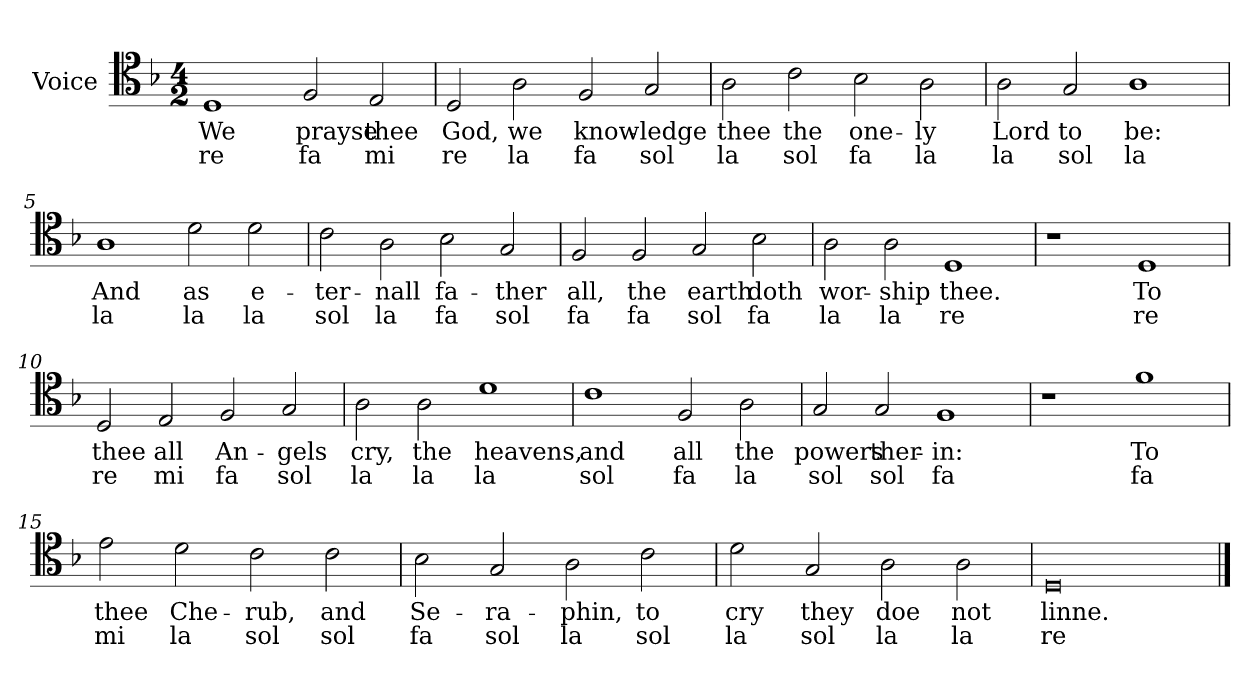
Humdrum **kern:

**kern	**text	**text
*part1	*part1	*part1
*staff1	*staff1	*staff1
*I"Voice	*	*
*I'Vo.	*	*
*clefC4	*	*
*k[b-]	*	*
*M4/2	*	*
=1	=1	=1
1D	We	re
2F/	prayse	fa
2E/	thee	mi
=2	=2	=2
2D/	God,	re
2A\	we	la
2F/	know-	fa
2G/	-ledge	sol
=3	=3	=3
2A\	thee	la
2c\	the	sol
2B-\	one-	fa
2A\	-ly	la
=4	=4	=4
2A\	Lord	la
2G/	to	sol
1A	be:	la
=5	=5	=5
1A	And	la
2d\	as	la
2d\	e-	la
=6	=6	=6
2c\	-ter-	sol
2A\	-nall	la
2B-\	fa-	fa
2G/	-ther	sol
=7	=7	=7
2F/	all,	fa
2F/	the	fa
2G/	earth	sol
2B-\	doth	fa
=8	=8	=8
2A\	wor-	la
2A\	-ship	la
1D	thee.	re
=9	=9	=9
1r	.	.
1D	To	re
=10	=10	=10
2D/	thee	re
2E/	all	mi
2F/	An-	fa
2G/	-gels	sol
=11	=11	=11
2A\	cry,	la
2A\	the	la
1d	heavens,	la
=12	=12	=12
1c	and	sol
2F/	all	fa
2A\	the	la
=13	=13	=13
2G/	powers	sol
2G/	ther-	sol
1F	-in:	fa
=14	=14	=14
1r	.	.
1f	To	fa
=15	=15	=15
2e\	thee	mi
2d\	Che-	la
2c\	-rub,	sol
2c\	and	sol
=16	=16	=16
2B-\	Se-	fa
2G/	-ra-	sol
2A\	-phin,	la
2c\	to	sol
=17	=17	=17
2d\	cry	la
2G/	they	sol
2A\	doe	la
2A\	not	la
=18	=18	=18
0D	linne.	re
==	==	==
*-	*-	*-
